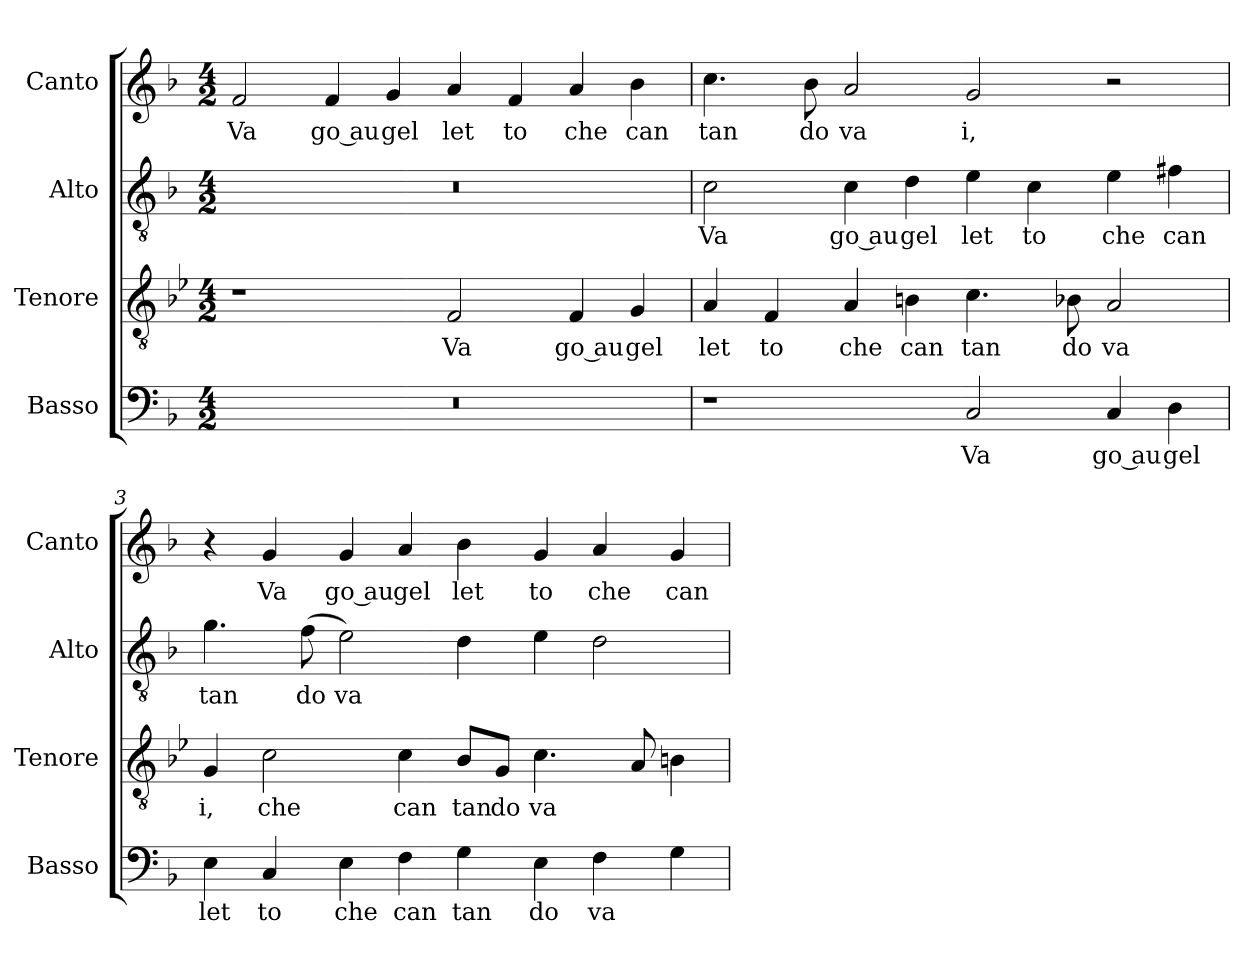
**kern	**text	**kern	**text	**kern	**text	**kern	**text
*part4	*part4	*part3	*part3	*part2	*part2	*part1	*part1
*staff4	*staff4	*staff3	*staff3	*staff2	*staff2	*staff1	*staff1
*I"Basso	*	*I"Tenore	*	*I"Alto	*	*I"Canto	*
*I'Basso	*	*I'Tenore	*	*I'Alto	*	*I'Canto	*
!!LO:PB:g=z
*stria5	*	*stria5	*	*stria5	*	*stria5	*
*clefF4	*	*clefGv2	*	*clefGv2	*	*clefG2	*
*ITrd-3c-5	*	*	*	*ITrd-3c-5	*	*ITrd-3c-5	*
*k[b-e-]	*	*k[b-e-]	*	*k[b-e-]	*	*k[b-e-]	*
*B-:	*	*B-:	*	*B-:	*	*B-:	*
*M4/2	*	*M4/2	*	*M4/2	*	*M4/2	*
=1	=1	=1	=1	=1	=1	=1	=1
!	!	!	!	!	!	!	!LO:LY:b:cj
0r	.	1r	.	0r	.	2b-/	-Va
!	!	!	!	!	!	!	!LO:LY:b:rj
.	.	.	.	.	.	4b-/	go au
!	!	!	!	!	!	!	!LO:LY:b:cj
.	.	.	.	.	.	4cc/	gel
!	!	!	!LO:LY:b:cj	!	!	!	!LO:LY:b:cj
.	.	2F/	Va	.	.	4dd/	let
!	!	!	!	!	!	!	!LO:LY:b:cj
.	.	.	.	.	.	4b-/	to
!	!	!	!LO:LY:b:rj	!	!	!	!LO:LY:b:cj
.	.	4F/	go au	.	.	4dd/	che
!	!	!	!LO:LY:b:cj	!	!	!	!LO:LY:b:cj
.	.	4G/	gel	.	.	4ee-\	can
=2	=2	=2	=2	=2	=2	=2	=2
!	!	!	!LO:LY:b:cj	!	!LO:LY:b:cj	!	!LO:LY:b:cj
1r	.	4A/	let	2f\	Va	4.ff\	tan
!	!	!	!LO:LY:b:cj	!	!	!	!
.	.	4F/	to	.	.	.	.
!	!	!	!	!	!	!	!LO:LY:b:cj
.	.	.	.	.	.	8ee-\	do
!	!	!	!LO:LY:b:cj	!	!LO:LY:b:rj	!	!LO:LY:b:cj
.	.	4A/	che	4f\	go au	2dd/	va
!	!	!	!LO:LY:b:cj	!	!LO:LY:b:cj	!	!
.	.	4Bn\	can	4g\	gel	.	.
!	!LO:LY:b:cj	!	!LO:LY:b:cj	!	!LO:LY:b:cj	!	!LO:LY:b:cj
2F/	Va	4.c\	tan	4a\	let	2cc/	i,
!	!	!	!	!	!LO:LY:b:cj	!	!
.	.	.	.	4f\	to	.	.
!	!	!	!LO:LY:b:cj	!	!	!	!
.	.	8B-X\	do	.	.	.	.
!	!LO:LY:b:rj	!	!LO:LY:b:cj	!	!LO:LY:b:cj	!	!
4F/	go au	2A/	va	4a\	che	2r	.
!	!LO:LY:b:cj	!	!	!	!LO:LY:b:cj	!	!
4G\	gel	.	.	4bn\	can	.	.
=3	=3	=3	=3	=3	=3	=3	=3
!	!LO:LY:b:cj	!	!LO:LY:b:cj	!	!LO:LY:b:cj	!	!
4A\	let	4G/	i,	4.cc\	tan	4r	.
!	!LO:LY:b:cj	!	!LO:LY:b:cj	!	!	!	!LO:LY:b:cj
4F/	to	2c\	che	.	.	4cc/	Va
!	!	!	!	!	!LO:LY:b:cj	!	!
.	.	.	.	(>8b-\	do	.	.
!	!LO:LY:b:cj	!	!	!	!LO:LY:b:cj	!	!LO:LY:b:rj
4A\	che	.	.	2a\)	va	4cc/	go au
!	!LO:LY:b:cj	!	!LO:LY:b:cj	!	!	!	!LO:LY:b:cj
4B-\	can	4c\	can	.	.	4dd/	gel
!	!LO:LY:b:cj	!	!LO:LY:b:cj	!	!	!	!LO:LY:b:cj
4c\	tan	8B-/L	tan	4g\	.	4ee-\	let
!	!	!	!LO:LY:b:cj	!	!	!	!
.	.	8G/J	do	.	.	.	.
!	!LO:LY:b:cj	!	!LO:LY:b:cj	!	!	!	!LO:LY:b:cj
4A\	do	4.c\	va	4a\	.	4cc/	to
!	!LO:LY:b:cj	!	!	!	!	!	!LO:LY:b:cj
4B-\	va	.	.	2g\	.	4dd/	che
.	.	8A/	.	.	.	.	.
!	!	!	!	!	!	!	!LO:LY:b:cj
4c\	.	4Bn\	.	.	.	4cc/	can
=	=	=	=	=	=	=	=
*-	*-	*-	*-	*-	*-	*-	*-
